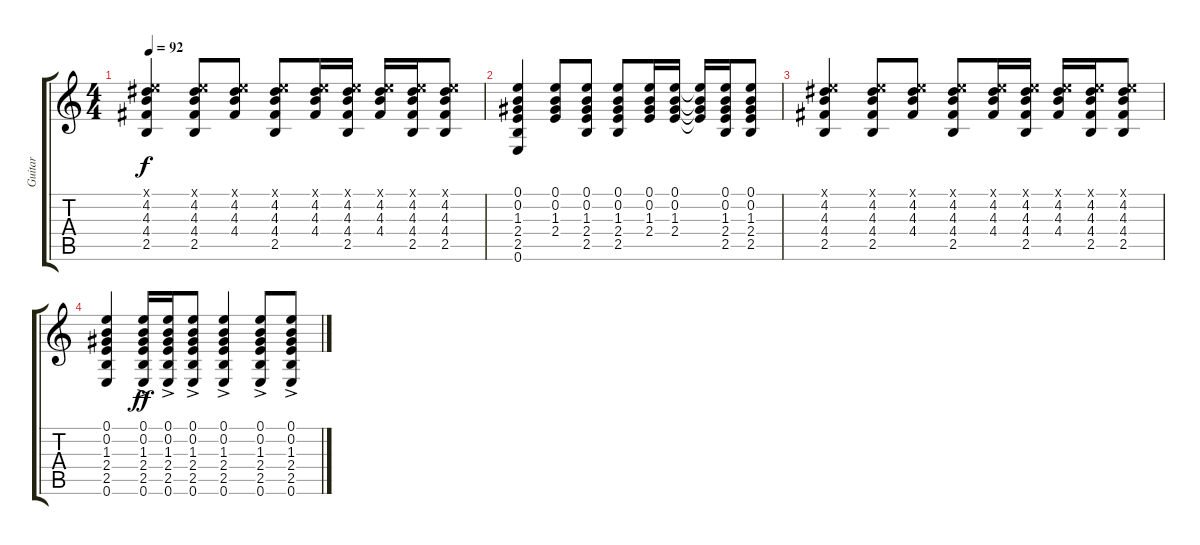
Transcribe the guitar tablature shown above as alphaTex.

\track ("Guitar" "Guitar") {instrument acousticguitarsteel}
\staff {score tabs}
\tuning (E4 B3 G3 D3 A2 E2) {hide}
\ts (4 4)
\tempo 92
\clef g2
\ks c
(0.1{x} 4.2 4.3 4.4 2.5).4{dy f} (0.1{x} 4.2 4.3 4.4 2.5).8 (0.1{x} 4.2 4.3 4.4).8 (0.1{x} 4.2 4.3 4.4 2.5).8 (0.1{x} 4.2 4.3 4.4).16 (0.1{x} 4.2 4.3 4.4 2.5).16 (0.1{x} 4.2 4.3 4.4).16 (0.1{x} 4.2 4.3 4.4 2.5).16 (0.1{x} 4.2 4.3 4.4 2.5).8 |
(0.1 0.2 1.3 2.4 2.5 0.6).4 (0.1 0.2 1.3 2.4).8 (0.1 0.2 1.3 2.4 2.5).8 (0.1 0.2 1.3 2.4 2.5).8 (0.1 0.2 1.3 2.4).16 (0.1 0.2 1.3 2.4).16 (0.1{t} 0.2{t} 1.3{t} 2.4{t}).16 (0.1 0.2 1.3 2.4 2.5).16 (0.1 0.2 1.3 2.4 2.5).8 |
(0.1{x} 4.2 4.3 4.4 2.5).4 (0.1{x} 4.2 4.3 4.4 2.5).8 (0.1{x} 4.2 4.3 4.4).8 (0.1{x} 4.2 4.3 4.4 2.5).8 (0.1{x} 4.2 4.3 4.4).16 (0.1{x} 4.2 4.3 4.4 2.5).16 (0.1{x} 4.2 4.3 4.4).16 (0.1{x} 4.2 4.3 4.4 2.5).16 (0.1{x} 4.2 4.3 4.4 2.5).8 |
(0.1 0.2 1.3 2.4 2.5 0.6).4 (0.1{ac} 0.2{ac} 1.3{ac} 2.4{ac} 2.5{ac} 0.6{ac}).16{dy ff} (0.1{ac} 0.2{ac} 1.3{ac} 2.4{ac} 2.5{ac} 0.6{ac}).16 (0.1{ac} 0.2{ac} 1.3{ac} 2.4{ac} 2.5{ac} 0.6{ac}).8 (0.1{ac} 0.2{ac} 1.3{ac} 2.4{ac} 2.5{ac} 0.6{ac}).4 (0.1{ac} 0.2{ac} 1.3{ac} 2.4{ac} 2.5{ac} 0.6{ac}).8 (0.1{ac} 0.2{ac} 1.3{ac} 2.4{ac} 2.5{ac} 0.6{ac}).8
